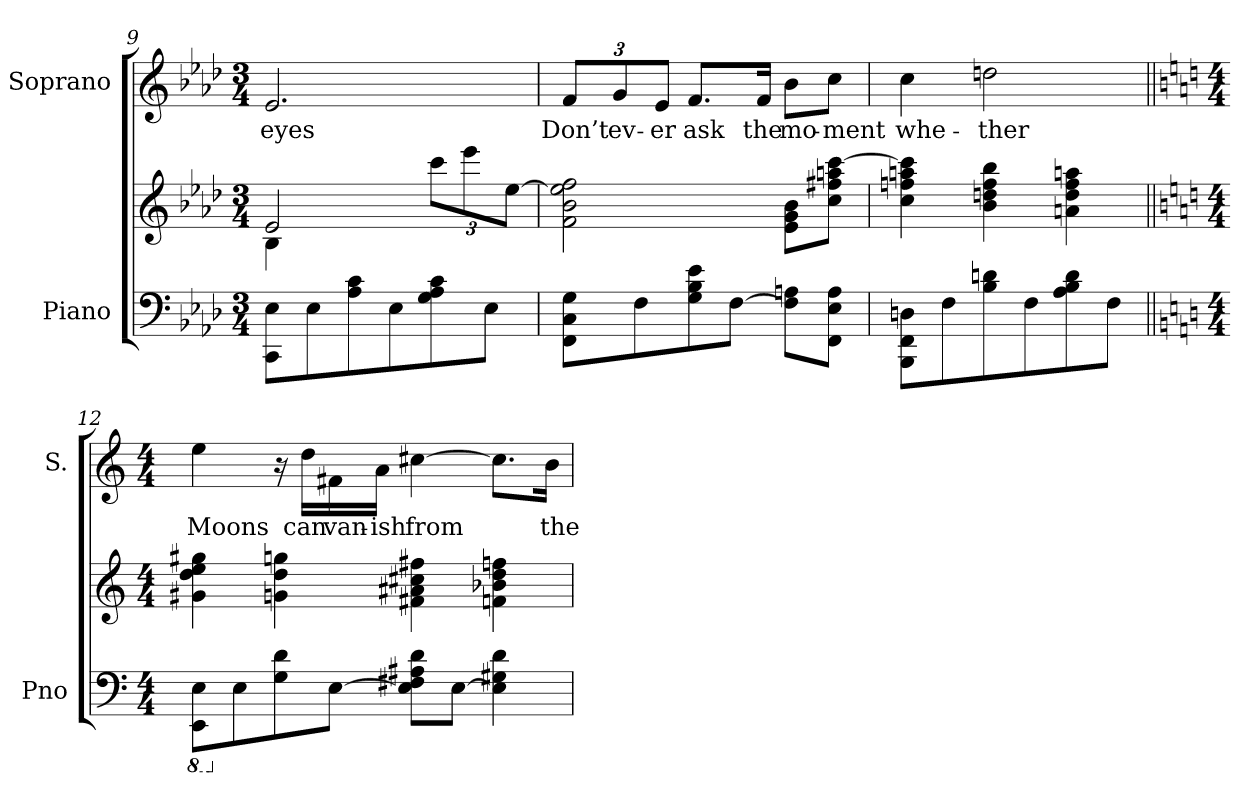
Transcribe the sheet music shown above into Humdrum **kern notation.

**kern	**kern	**kern	**text
*part2	*part2	*part1	*part1
*staff3	*staff2	*staff1	*staff1
*I"Piano	*	*I"Soprano	*
*I'Pno	*	*I'S.	*
!!LO:LB:g=z
*clefF4	*clefG2	*clefG2	*
*k[b-e-a-d-]	*k[b-e-a-d-]	*k[b-e-a-d-]	*
*A-:	*A-:	*A-:	*
*M3/4	*M3/4	*M3/4	*
=9	=9	=9	=9
*	*^	*	*
!	!	!	!	!LO:LY:b
8E-\ 8CC\L	2e-/	4B-\	2.e-/	eyes
8E-\	.	.	.	.
8c\ 8A-\	.	2ryy	.	.
8E-\	.	.	.	.
*	*Xbrackettup	*	*	*
8c\ 8A-\ 8G\	12ccc\L	.	.	.
.	12eee-\	.	.	.
8E-\J	.	.	.	.
.	[12ee-\J	.	.	.
*	*v	*v	*	*
=10	=10	=10	=10
!	!	!	!LO:LY:b
8G\ 8C\ 8FF\L	2ff\ 2ee-\] 2b-\ 2f\	12f/L	Don’t
!	!	!	!LO:LY:b
.	.	12g/	ev-
8F\	.	.	.
!	!	!	!LO:LY:b
.	.	12e-/J	-er
!	!	!	!LO:LY:b
8e-\ 8B-\ 8G\	.	8.f/L	ask
[<8F\J	.	.	.
!	!	!	!LO:LY:b
.	.	16f/Jk	the
!	!	!	!LO:LY:b
8An\ 8F\]L	8b-\ 8g\ 8e-\L	8b-\L	mo-
!	!	!	!LO:LY:b
8A\ 8E-\ 8FF\J	[>8ccc\ 8aan\ 8ff#X\ 8cc\J	8cc\J	-ment
=11	=11	=11	=11
!	!	!	!LO:LY:b
8Dn\ 8FF\ 8BBB-\L	4ccc\] 4aan\ 4ffn\ 4cc\	4cc\	whe-
8F\	.	.	.
!	!	!	!LO:LY:b
8dn\ 8B-\	4bb-\ 4ff\ 4ddn\ 4b-\	2ddn\	-ther
8F\	.	.	.
8d\ 8B-\ 8A-\	4aan\ 4ff\ 4dd\ 4an\	.	.
8F\J	.	.	.
!!LO:PB:g=z
=12||	=12||	=12||	=12||
*k[]	*k[]	*k[]	*
*C:	*C:	*C:	*
*M4/4	*M4/4	*M4/4	*
*8ba	*	*	*
!	!	!	!LO:LY:b
8EE\ 8EEE\L	4gg#X\ 4ee\ 4dd\ 4g#X\	4ee\	Moons
*X8ba	*	*	*
8E\	.	.	.
8d\ 8G\	4ggn\ 4dd\ 4gn\	16r	.
!	!	!	!LO:LY:b
.	.	16dd\LL	can
!	!	!	!LO:LY:b
[<8E\J	.	16f#X\	van-
!	!	!	!LO:LY:b
.	.	16a\JJ	-ish
!	!	!	!LO:LY:b
8d\ 8A#X\ 8F#X\ 8E\]L	4ff#X\ 4cc#X\ 4a#X\ 4f#X\	[>4cc#X\	from
[<8E\J	.	.	.
4d\ 4G#X\ 4E\]	4ffn\ 4dd\ 4b-X\ 4fn\	8.cc#\L]	.
!	!	!	!LO:LY:b
.	.	16b\Jk	the
=	=	=	=
*-	*-	*-	*-
